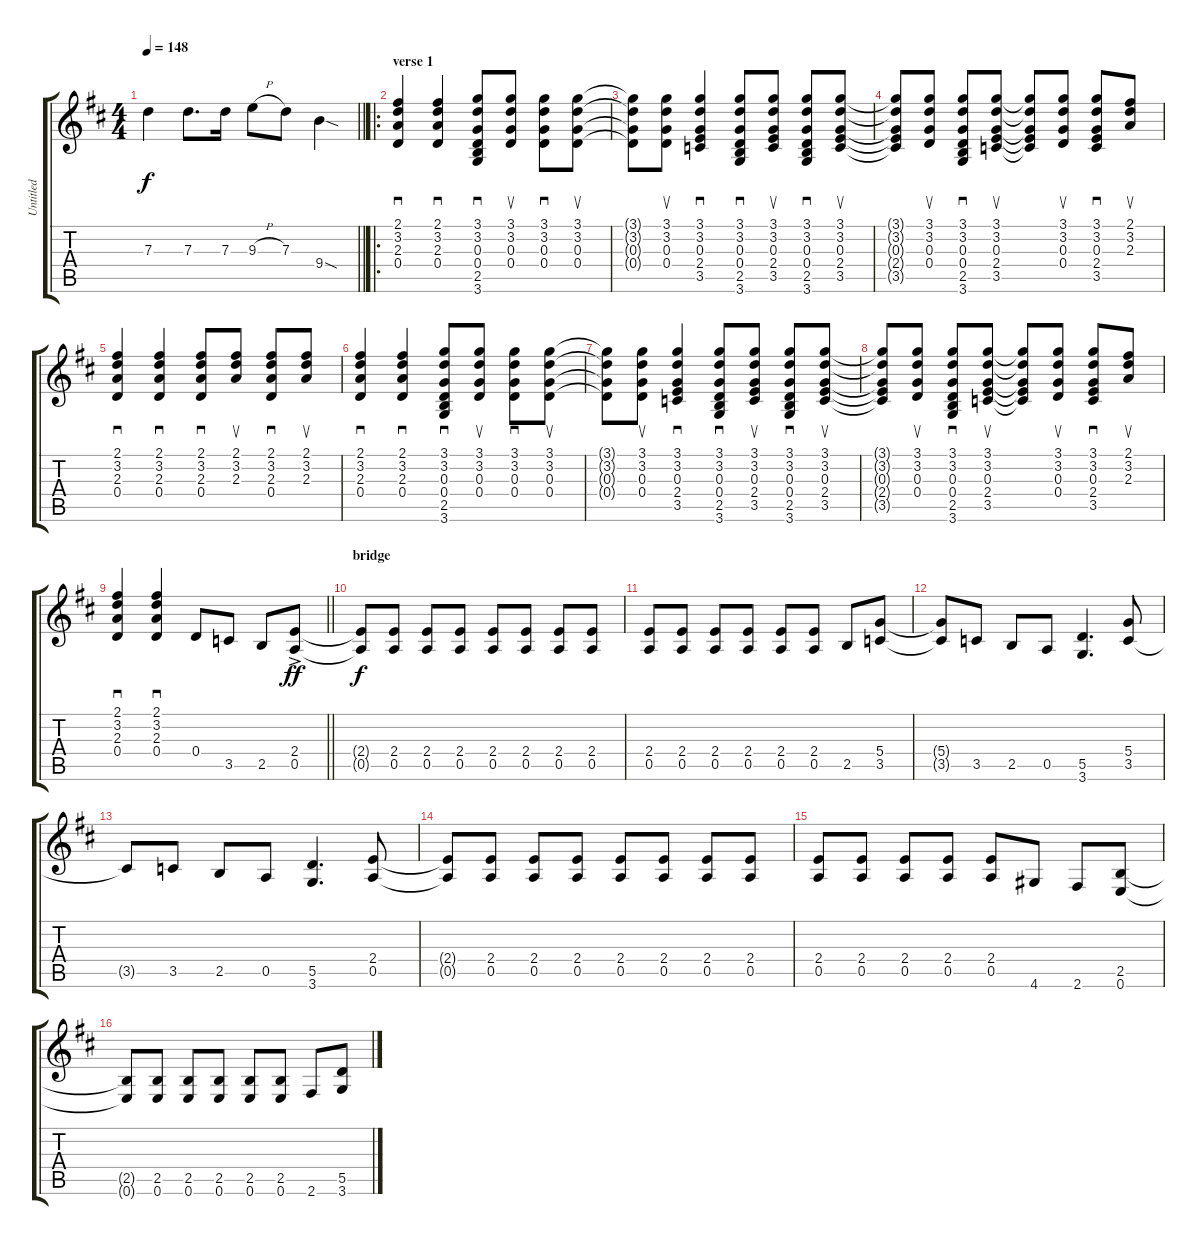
\track ("Untitled" "Untitled") {instrument distortionguitar}
\staff {score tabs}
\tuning (E4 B3 G3 D3 A2 E2) {hide}
\ts (4 4)
\tempo 148
\clef g2
\barLineRight lightlight
\ks d
7.3{t}.4{dy f} 7.3.8{d} 7.3.16 9.3{h}.8 7.3.8 9.4{sod}.4 |
\ro
\section ("" "verse 1")
(2.1 3.2 2.3 0.4).4{sd} (2.1 3.2 2.3 0.4).4{sd} (3.1 3.2 0.3 0.4 2.5 3.6).8{sd} (3.1 3.2 0.3 0.4).8{su} (3.1 3.2 0.3 0.4).8{sd} (3.1 3.2 0.3 0.4).8{su} |
(3.1{t} 3.2{t} 0.3{t} 0.4{t}).8 (3.1 3.2 0.3 0.4).8{su} (3.1 3.2 0.3 2.4 3.5).4{sd} (3.1 3.2 0.3 0.4 2.5 3.6).8{sd} (3.1 3.2 0.3 2.4 3.5).8{su} (3.1 3.2 0.3 0.4 2.5 3.6).8{sd} (3.1 3.2 0.3 2.4 3.5).8{su} |
(3.1{t} 3.2{t} 0.3{t} 2.4{t} 3.5{t}).8 (3.1 3.2 0.3 0.4).8{su} (3.1 3.2 0.3 0.4 2.5 3.6).8{sd} (3.1 3.2 0.3 2.4 3.5).8{su} (3.1{t} 3.2{t} 0.3{t} 2.4{t} 3.5{t}).8 (3.1 3.2 0.3 0.4).8{su} (3.1 3.2 0.3 2.4 3.5).8{sd} (2.1 3.2 2.3).8{su} |
(2.1 3.2 2.3 0.4).4{sd} (2.1 3.2 2.3 0.4).4{sd} (2.1 3.2 2.3 0.4).8{sd} (2.1 3.2 2.3).8{su} (2.1 3.2 2.3 0.4).8{sd} (2.1 3.2 2.3).8{su} |
(2.1 3.2 2.3 0.4).4{sd} (2.1 3.2 2.3 0.4).4{sd} (3.1 3.2 0.3 0.4 2.5 3.6).8{sd} (3.1 3.2 0.3 0.4).8{su} (3.1 3.2 0.3 0.4).8{sd} (3.1 3.2 0.3 0.4).8{su} |
(3.1{t} 3.2{t} 0.3{t} 0.4{t}).8 (3.1 3.2 0.3 0.4).8{su} (3.1 3.2 0.3 2.4 3.5).4{sd} (3.1 3.2 0.3 0.4 2.5 3.6).8{sd} (3.1 3.2 0.3 2.4 3.5).8{su} (3.1 3.2 0.3 0.4 2.5 3.6).8{sd} (3.1 3.2 0.3 2.4 3.5).8{su} |
(3.1{t} 3.2{t} 0.3{t} 2.4{t} 3.5{t}).8 (3.1 3.2 0.3 0.4).8{su} (3.1 3.2 0.3 0.4 2.5 3.6).8{sd} (3.1 3.2 0.3 2.4 3.5).8{su} (3.1{t} 3.2{t} 0.3{t} 2.4{t} 3.5{t}).8 (3.1 3.2 0.3 0.4).8{su} (3.1 3.2 0.3 2.4 3.5).8{sd} (2.1 3.2 2.3).8{su} |
\barLineRight lightlight
(2.1 3.2 2.3 0.4).4{sd} (2.1 3.2 2.3 0.4).4{sd} 0.4.8 3.5.8 2.5.8 (2.4{ac} 0.5{ac}).8{dy ff} |
\section ("" "bridge")
(2.4{t} 0.5{t}).8{dy f} (2.4 0.5).8 (2.4 0.5).8 (2.4 0.5).8 (2.4 0.5).8 (2.4 0.5).8 (2.4 0.5).8 (2.4 0.5).8 |
(2.4 0.5).8 (2.4 0.5).8 (2.4 0.5).8 (2.4 0.5).8 (2.4 0.5).8 (2.4 0.5).8 2.5.8 (5.4 3.5).8 |
(5.4{t} 3.5{t}).8 3.5.8 2.5.8 0.5.8 (5.5 3.6).4{d} (5.4 3.5).8 |
3.5{t}.8 3.5.8 2.5.8 0.5.8 (5.5 3.6).4{d} (2.4 0.5).8 |
(2.4{t} 0.5{t}).8 (2.4 0.5).8 (2.4 0.5).8 (2.4 0.5).8 (2.4 0.5).8 (2.4 0.5).8 (2.4 0.5).8 (2.4 0.5).8 |
(2.4 0.5).8 (2.4 0.5).8 (2.4 0.5).8 (2.4 0.5).8 (2.4 0.5).8 4.6.8 2.6.8 (2.5 0.6).8 |
(2.5{t} 0.6{t}).8 (2.5 0.6).8 (2.5 0.6).8 (2.5 0.6).8 (2.5 0.6).8 (2.5 0.6).8 2.6.8 (5.5 3.6).8
